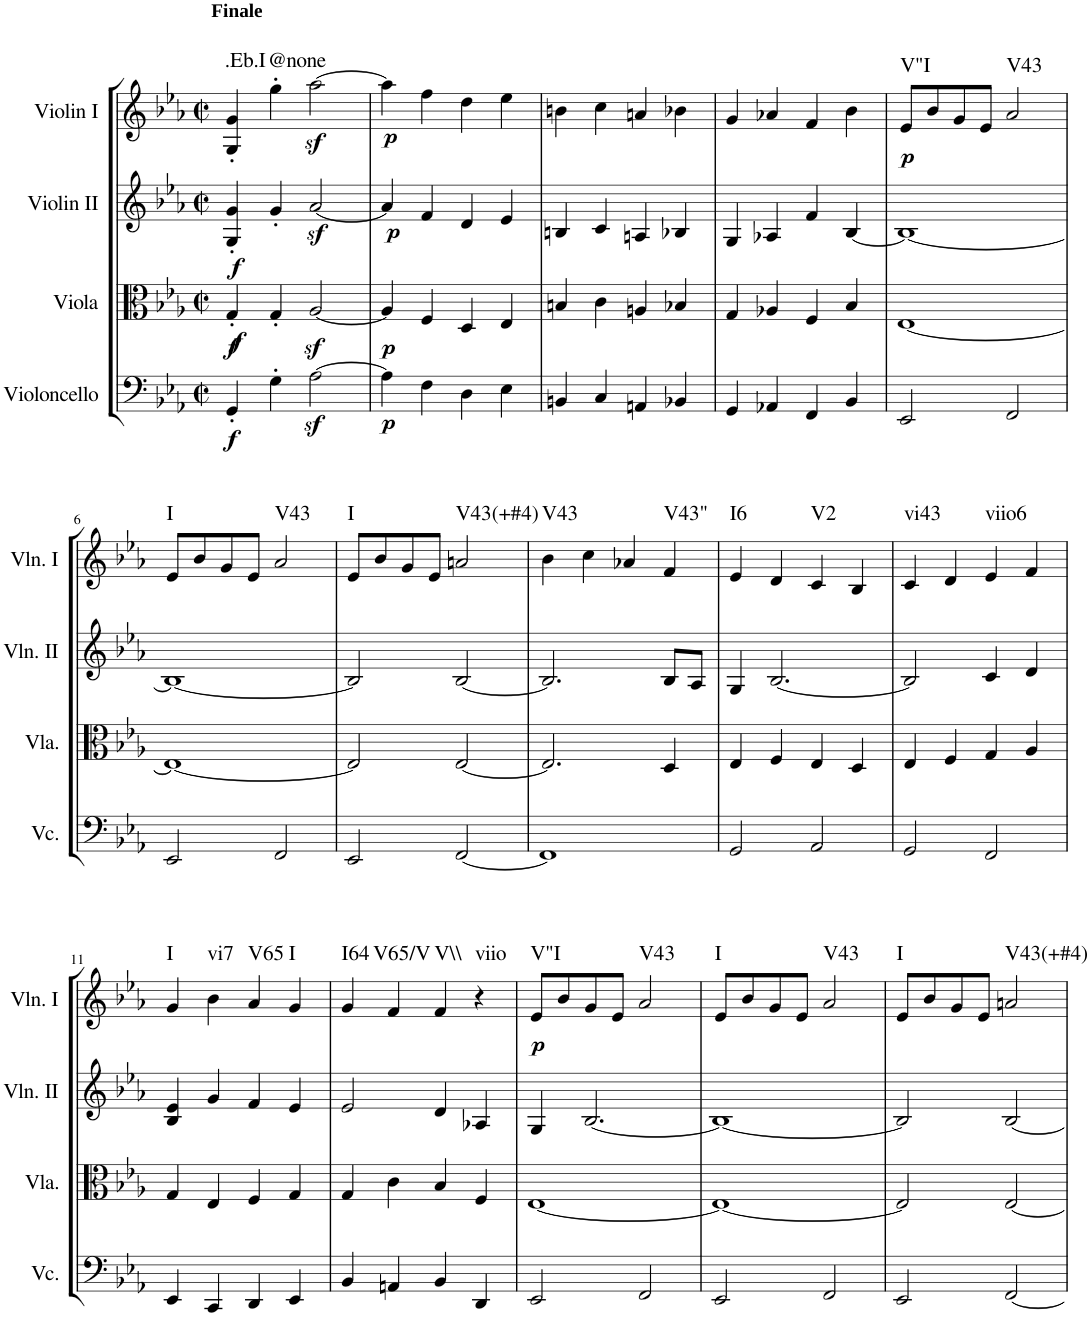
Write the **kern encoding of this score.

**kern	**dynam	**kern	**dynam	**kern	**dynam	**kern	**dynam	**harte
*part4	*part4	*part3	*part3	*part2	*part2	*part1	*part1	*part1
*staff4	*staff4	*staff3	*staff3	*staff2	*staff2	*staff1	*staff1	*
*I"Violoncello	*	*I"Viola	*	*I"Violin II	*	*I"Violin I	*	*
*I'Vc.	*	*I'Vla.	*	*I'Vln. II	*	*I'Vln. I	*	*
*clefF4	*	*clefC3	*	*clefG2	*	*clefG2	*	*
*k[b-e-a-]	*	*k[b-e-a-]	*	*k[b-e-a-]	*	*k[b-e-a-]	*	*
*M2/2	*	*M2/2	*	*M2/2	*	*M2/2	*	*
*met(c|)	*	*met(c|)	*	*met(c|)	*	*met(c|)	*	*
=1	=1	=1	=1	=1	=1	=1	=1	=1
!	!	!	!	!	!	!LO:TX:a:B:t=Finale	!	!
!	!LO:DY:b	!	!LO:DY:b	!	!	!	!	!
!	!	!	!LO:DY:n=1:b	!	!LO:DY:b	!	!	!LO:H:kt=.Eb.I
4GG'/	f	4G'/	f f	4G/' 4g/'	f	4G/' 4g/'	.	N
!	!	!	!	!	!	!	!	!LO:H:kt=@none
4G'\	.	4G'/	.	4g'/	.	4gg'\	.	N
[2A-z<\	.	[2A-z</	.	[2a-z</	.	[2aa-z<\	.	.
=2	=2	=2	=2	=2	=2	=2	=2	=2
!	!LO:DY:b	!	!LO:DY:b	!	!LO:DY:b	!	!LO:DY:b	!
4A-\]	p	4A-/]	p	4a-/]	p	4aa-\]	p	.
4F\	.	4F/	.	4f/	.	4ff\	.	.
4D\	.	4D/	.	4d/	.	4dd\	.	.
4E-\	.	4E-/	.	4e-/	.	4ee-\	.	.
=3	=3	=3	=3	=3	=3	=3	=3	=3
4BBn/	.	4Bn/	.	4Bn/	.	4bn\	.	.
4C/	.	4c\	.	4c/	.	4cc\	.	.
4AAn/	.	4An/	.	4An/	.	4an/	.	.
4BB-X/	.	4B-X/	.	4B-X/	.	4b-X\	.	.
=4	=4	=4	=4	=4	=4	=4	=4	=4
4GG/	.	4G/	.	4G/	.	4g/	.	.
4AA-X/	.	4A-X/	.	4A-X/	.	4a-X/	.	.
4FF/	.	4F/	.	4f/	.	4f/	.	.
4BB-/	.	4B-/	.	[4B-/	.	4b-\	.	.
=5	=5	=5	=5	=5	=5	=5	=5	=5
!	!	!	!	!	!	!	!LO:DY:b	!LO:H:kt=V"I
2EE-/	.	[1E-	.	1B-_	.	8e-/L	p	N
.	.	.	.	.	.	8b-/	.	.
.	.	.	.	.	.	8g/	.	.
.	.	.	.	.	.	8e-/J	.	.
!	!	!	!	!	!	!	!	!LO:H:kt=V43
2FF/	.	.	.	.	.	2a-/	.	N
!!LO:LB:g=z
=6	=6	=6	=6	=6	=6	=6	=6	=6
!	!	!	!	!	!	!	!	!LO:H:kt=I
2EE-/	.	1E-_	.	1B-_	.	8e-/L	.	N
.	.	.	.	.	.	8b-/	.	.
.	.	.	.	.	.	8g/	.	.
.	.	.	.	.	.	8e-/J	.	.
!	!	!	!	!	!	!	!	!LO:H:kt=V43
2FF/	.	.	.	.	.	2a-/	.	N
=7	=7	=7	=7	=7	=7	=7	=7	=7
!	!	!	!	!	!	!	!	!LO:H:kt=I
2EE-/	.	2E-/]	.	2B-/]	.	8e-/L	.	N
.	.	.	.	.	.	8b-/	.	.
.	.	.	.	.	.	8g/	.	.
.	.	.	.	.	.	8e-/J	.	.
!	!	!	!	!	!	!	!	!LO:H:kt=V43(+#4)
[2FF/	.	[2E-/	.	[2B-/	.	2an/	.	N
=8	=8	=8	=8	=8	=8	=8	=8	=8
!	!	!	!	!	!	!	!	!LO:H:kt=V43
1FF]	.	2.E-/]	.	2.B-/]	.	4b-\	.	N
.	.	.	.	.	.	4cc\	.	.
.	.	.	.	.	.	4a-X/	.	.
!	!	!	!	!	!	!	!	!LO:H:kt=V43"
.	.	4D/	.	8B-/L	.	4f/	.	N
.	.	.	.	8A-/J	.	.	.	.
=9	=9	=9	=9	=9	=9	=9	=9	=9
!	!	!	!	!	!	!	!	!LO:H:kt=I6
2GG/	.	4E-/	.	4G/	.	4e-/	.	N
.	.	4F/	.	[2.B-/	.	4d/	.	.
!	!	!	!	!	!	!	!	!LO:H:kt=V2
2AA-/	.	4E-/	.	.	.	4c/	.	N
.	.	4D/	.	.	.	4B-/	.	.
=10	=10	=10	=10	=10	=10	=10	=10	=10
!	!	!	!	!	!	!	!	!LO:H:kt=vi43
2GG/	.	4E-/	.	2B-/]	.	4c/	.	N
.	.	4F/	.	.	.	4d/	.	.
!	!	!	!	!	!	!	!	!LO:H:kt=viio6
2FF/	.	4G/	.	4c/	.	4e-/	.	N
.	.	4A-/	.	4d/	.	4f/	.	.
!!LO:LB:g=z
=11	=11	=11	=11	=11	=11	=11	=11	=11
!	!	!	!	!	!	!	!	!LO:H:kt=I
4EE-/	.	4G/	.	4B-/ 4e-/	.	4g/	.	N
!	!	!	!	!	!	!	!	!LO:H:kt=vi7
4CC/	.	4E-/	.	4g/	.	4b-\	.	N
!	!	!	!	!	!	!	!	!LO:H:kt=V65
4DD/	.	4F/	.	4f/	.	4a-/	.	N
!	!	!	!	!	!	!	!	!LO:H:kt=I
4EE-/	.	4G/	.	4e-/	.	4g/	.	N
=12	=12	=12	=12	=12	=12	=12	=12	=12
!	!	!	!	!	!	!	!	!LO:H:kt=I64
4BB-/	.	4G/	.	2e-/	.	4g/	.	N
!	!	!	!	!	!	!	!	!LO:H:kt=V65/V
4AAn/	.	4c\	.	.	.	4f/	.	N
!	!	!	!	!	!	!	!	!LO:H:kt=V\\
4BB-/	.	4B-/	.	4d/	.	4f/	.	N
!	!	!	!	!	!	!	!	!LO:H:kt=viio
4DD/	.	4F/	.	4A-X/	.	4r	.	N
=13	=13	=13	=13	=13	=13	=13	=13	=13
!	!	!	!	!	!	!	!LO:DY:b	!LO:H:kt=V"I
2EE-/	.	[1E-	.	4G/	.	8e-/L	p	N
.	.	.	.	.	.	8b-/	.	.
.	.	.	.	[2.B-/	.	8g/	.	.
.	.	.	.	.	.	8e-/J	.	.
!	!	!	!	!	!	!	!	!LO:H:kt=V43
2FF/	.	.	.	.	.	2a-/	.	N
=14	=14	=14	=14	=14	=14	=14	=14	=14
!	!	!	!	!	!	!	!	!LO:H:kt=I
2EE-/	.	1E-_	.	1B-_	.	8e-/L	.	N
.	.	.	.	.	.	8b-/	.	.
.	.	.	.	.	.	8g/	.	.
.	.	.	.	.	.	8e-/J	.	.
!	!	!	!	!	!	!	!	!LO:H:kt=V43
2FF/	.	.	.	.	.	2a-/	.	N
=15	=15	=15	=15	=15	=15	=15	=15	=15
!	!	!	!	!	!	!	!	!LO:H:kt=I
2EE-/	.	2E-/]	.	2B-/]	.	8e-/L	.	N
.	.	.	.	.	.	8b-/	.	.
.	.	.	.	.	.	8g/	.	.
.	.	.	.	.	.	8e-/J	.	.
!	!	!	!	!	!	!	!	!LO:H:kt=V43(+#4)
[2FF/	.	[2E-/	.	[2B-/	.	2an/	.	N
=	=	=	=	=	=	=	=	=
*-	*-	*-	*-	*-	*-	*-	*-	*-
